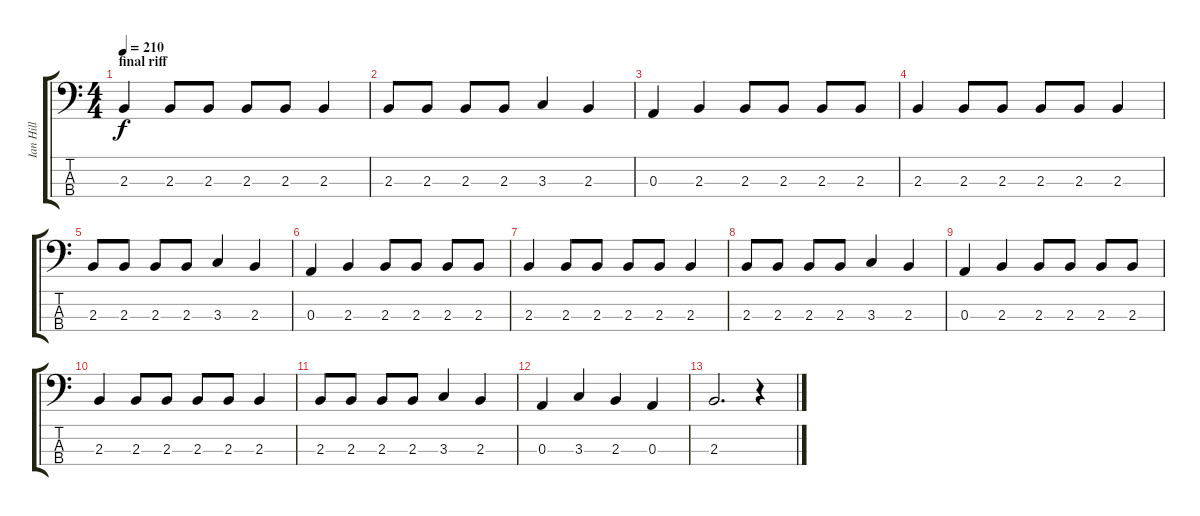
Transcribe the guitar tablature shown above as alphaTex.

\track ("Ian Hill" "Ian Hill") {instrument electricbassfinger}
\staff {score tabs}
\tuning (G2 D2 A1 E1) {hide}
\ts (4 4)
\section ("" "final riff")
\tempo 210
\clef f4
\ks c
2.3.4{dy f} 2.3.8 2.3.8 2.3.8 2.3.8 2.3.4 |
2.3.8 2.3.8 2.3.8 2.3.8 3.3.4 2.3.4 |
0.3.4 2.3.4 2.3.8 2.3.8 2.3.8 2.3.8 |
2.3.4 2.3.8 2.3.8 2.3.8 2.3.8 2.3.4 |
2.3.8 2.3.8 2.3.8 2.3.8 3.3.4 2.3.4 |
0.3.4 2.3.4 2.3.8 2.3.8 2.3.8 2.3.8 |
2.3.4 2.3.8 2.3.8 2.3.8 2.3.8 2.3.4 |
2.3.8 2.3.8 2.3.8 2.3.8 3.3.4 2.3.4 |
0.3.4 2.3.4 2.3.8 2.3.8 2.3.8 2.3.8 |
2.3.4 2.3.8 2.3.8 2.3.8 2.3.8 2.3.4 |
2.3.8 2.3.8 2.3.8 2.3.8 3.3.4 2.3.4 |
0.3.4 3.3.4 2.3.4 0.3.4 |
2.3.2{d} r.4
